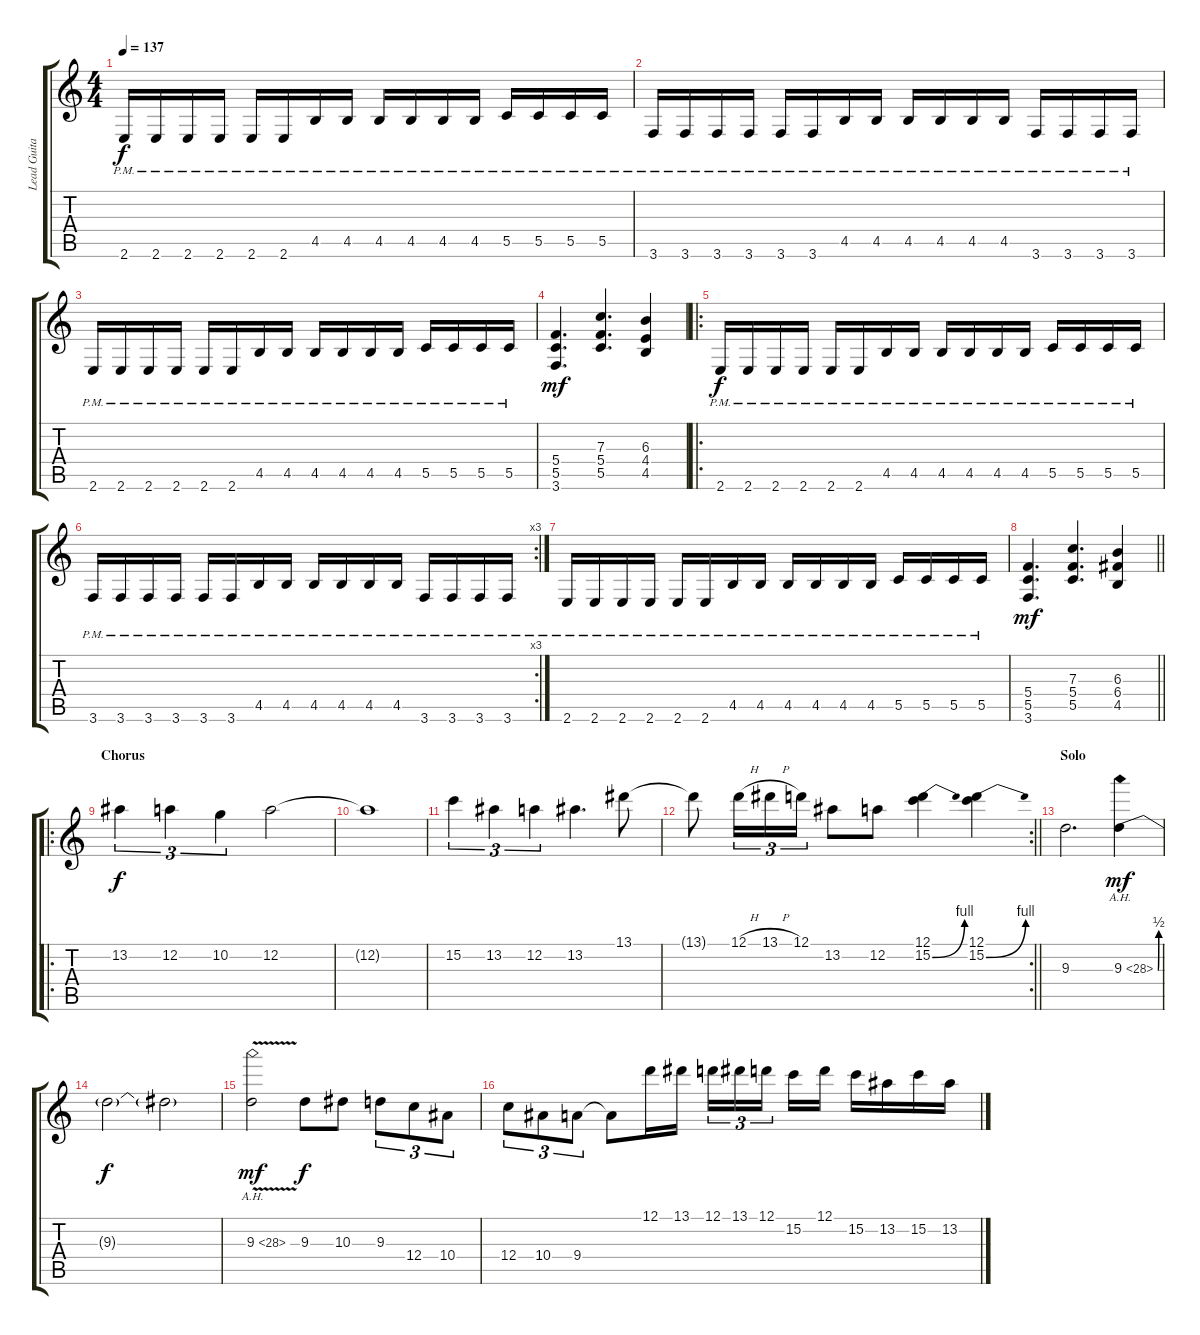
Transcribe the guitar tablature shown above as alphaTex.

\track ("Lead Guitar" "Lead Guita") {instrument overdrivenguitar}
\staff {score tabs}
\tuning (D4 A3 F3 C3 G2 D2) {hide}
\ts (4 4)
\tempo 137
\clef g2
\ks c
2.6{pm}.16{dy f} 2.6{pm}.16 2.6{pm}.16 2.6{pm}.16 2.6{pm}.16 2.6{pm}.16 4.5{pm}.16 4.5{pm}.16 4.5{pm}.16 4.5{pm}.16 4.5{pm}.16 4.5{pm}.16 5.5{pm}.16 5.5{pm}.16 5.5{pm}.16 5.5{pm}.16 |
3.6{pm}.16 3.6{pm}.16 3.6{pm}.16 3.6{pm}.16 3.6{pm}.16 3.6{pm}.16 4.5{pm}.16 4.5{pm}.16 4.5{pm}.16 4.5{pm}.16 4.5{pm}.16 4.5{pm}.16 3.6{pm}.16 3.6{pm}.16 3.6{pm}.16 3.6{pm}.16 |
2.6{pm}.16 2.6{pm}.16 2.6{pm}.16 2.6{pm}.16 2.6{pm}.16 2.6{pm}.16 4.5{pm}.16 4.5{pm}.16 4.5{pm}.16 4.5{pm}.16 4.5{pm}.16 4.5{pm}.16 5.5{pm}.16 5.5{pm}.16 5.5{pm}.16 5.5{pm}.16 |
(5.4 5.5 3.6).4{d dy mf} (7.3 5.4 5.5).4{d} (6.3 4.4 4.5).4 |
\ro
2.6{pm}.16{dy f} 2.6{pm}.16 2.6{pm}.16 2.6{pm}.16 2.6{pm}.16 2.6{pm}.16 4.5{pm}.16 4.5{pm}.16 4.5{pm}.16 4.5{pm}.16 4.5{pm}.16 4.5{pm}.16 5.5{pm}.16 5.5{pm}.16 5.5{pm}.16 5.5{pm}.16 |
\rc 3
3.6{pm}.16 3.6{pm}.16 3.6{pm}.16 3.6{pm}.16 3.6{pm}.16 3.6{pm}.16 4.5{pm}.16 4.5{pm}.16 4.5{pm}.16 4.5{pm}.16 4.5{pm}.16 4.5{pm}.16 3.6{pm}.16 3.6{pm}.16 3.6{pm}.16 3.6{pm}.16 |
2.6{pm}.16 2.6{pm}.16 2.6{pm}.16 2.6{pm}.16 2.6{pm}.16 2.6{pm}.16 4.5{pm}.16 4.5{pm}.16 4.5{pm}.16 4.5{pm}.16 4.5{pm}.16 4.5{pm}.16 5.5{pm}.16 5.5{pm}.16 5.5{pm}.16 5.5{pm}.16 |
\barLineRight lightlight
(5.4 5.5 3.6).4{d dy mf} (7.3 5.4 5.5).4{d} (6.3 6.4 4.5).4 |
\ro
\section ("" "Chorus")
13.2.4{tu (3 2) dy f} 12.2.4{tu (3 2)} 10.2.4{tu (3 2)} 12.2.2 |
12.2{t}.1 |
15.2.4{tu (3 2)} 13.2.4{tu (3 2)} 12.2.4{tu (3 2)} 13.2.4{d} 13.1.8 |
\rc 2
\barLineRight lightlight
13.1{t}.8 12.1{h}.16{tu (3 2)} 13.1{h}.16{tu (3 2)} 12.1.16{tu (3 2)} 13.2.8 12.2.8 (12.1 15.2{be (bend 0 0 60 4)}).4 (12.1 15.2{be (bend 0 0 60 4)}).4 |
\section ("" "Solo")
9.3.2{d} 9.3{be (bend 0 0 60 2) ah 19}.4{dy mf} |
9.3{t}.2{dy f} 9.3{t}.2 |
9.3{ah 19 v}.2{dy mf} 9.3.8{dy f} 10.3.8 9.3.8{tu (3 2)} 12.4.8{tu (3 2)} 10.4.8{tu (3 2)} |
12.4.8{tu (3 2)} 10.4.8{tu (3 2)} 9.4.8{tu (3 2)} 9.4{t}.8 12.1.16 13.1.16 12.1.16{tu (3 2)} 13.1.16{tu (3 2)} 12.1.16{tu (3 2) beam splitsecondary} 15.2.16 12.1.16 15.2.16 13.2.16 15.2.16 13.2.16
